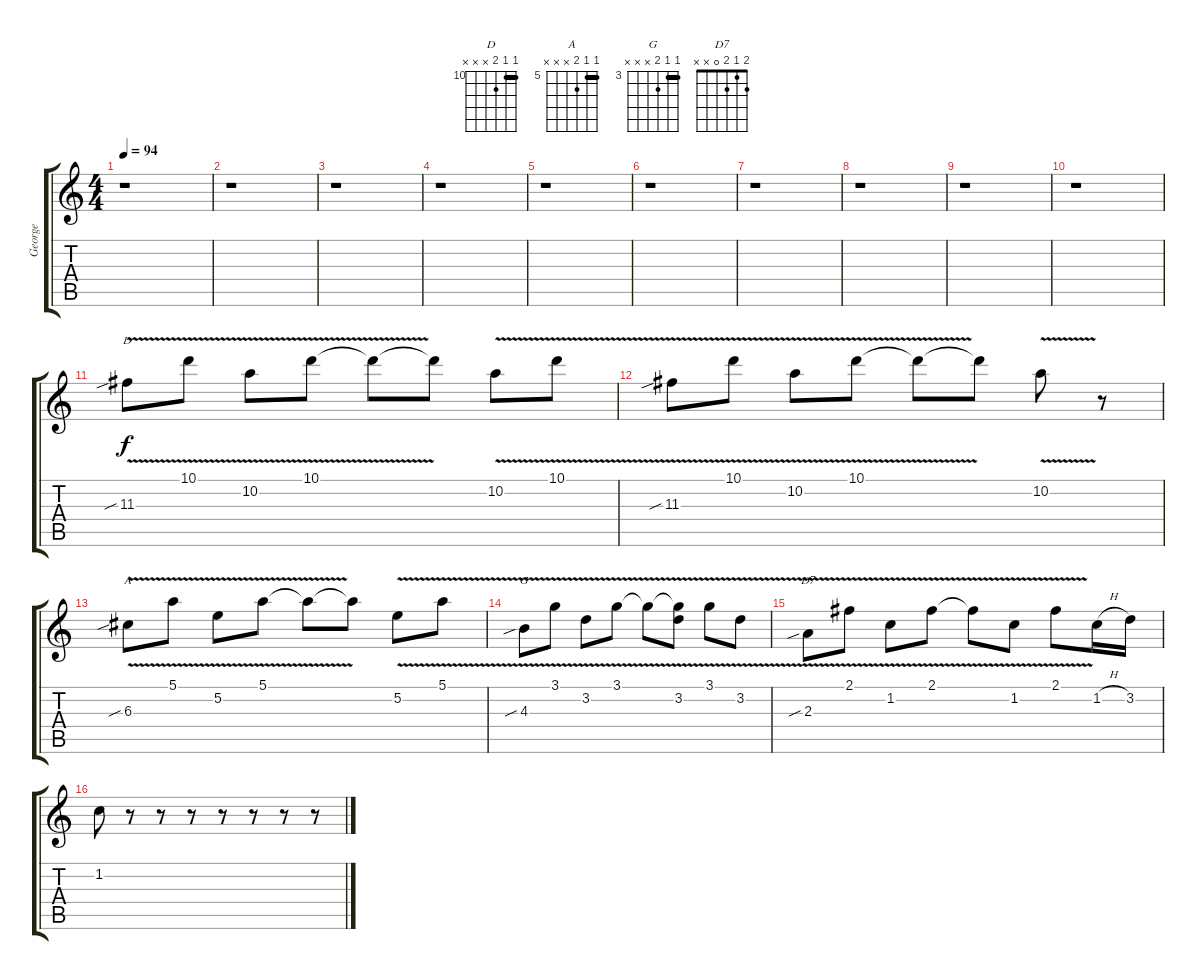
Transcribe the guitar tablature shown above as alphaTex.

\track ("George" "George") {instrument electricguitarjazz}
\staff {score tabs}
\tuning (E4 B3 G3 D3 A2 E2) {hide}
\chord ("D" 10 10 11 x x x) {firstfret 10 barre 10}
\chord ("A" 5 5 6 x x x) {firstfret 5 barre 5}
\chord ("G" 3 3 4 x x x) {firstfret 3 barre 3}
\chord ("D7" 2 1 2 0 x x)
\ts (4 4)
\tempo 94
\clef g2
\ks c
r.1{dy f instrument electricguitarjazz} |
r.1 |
r.1 |
r.1 |
r.1 |
r.1 |
r.1 |
r.1 |
r.1 |
r.1 |
11.3{v sib}.8{ch "D"} 10.1{v}.8 10.2{v}.8 10.1{v}.8 10.1{t}.8 10.1{t}.8 10.2{v}.8 10.1{v}.8 |
11.3{v sib}.8 10.1{v}.8 10.2{v}.8 10.1{v}.8 10.1{t}.8 10.1{t}.8 10.2{v}.8 r.8 |
6.3{v sib}.8{ch "A"} 5.1{v}.8 5.2{v}.8 5.1{v}.8 5.1{t}.8 5.1{t}.8 5.2{v}.8 5.1{v}.8 |
4.3{v sib}.8{ch "G"} 3.1{v}.8 3.2{v}.8 3.1{v}.8 3.1{t}.8 (3.1{t} 3.2{v}).8 3.1{v}.8 3.2{v}.8 |
2.3{v sib}.8{ch "D7"} 2.1{v}.8 1.2{v}.8 2.1{v}.8 2.1{t}.8 1.2{v}.8 2.1{v}.8 1.2{h}.16 3.2.16 |
1.2.8 r.8 r.8 r.8 r.8 r.8 r.8 r.8
